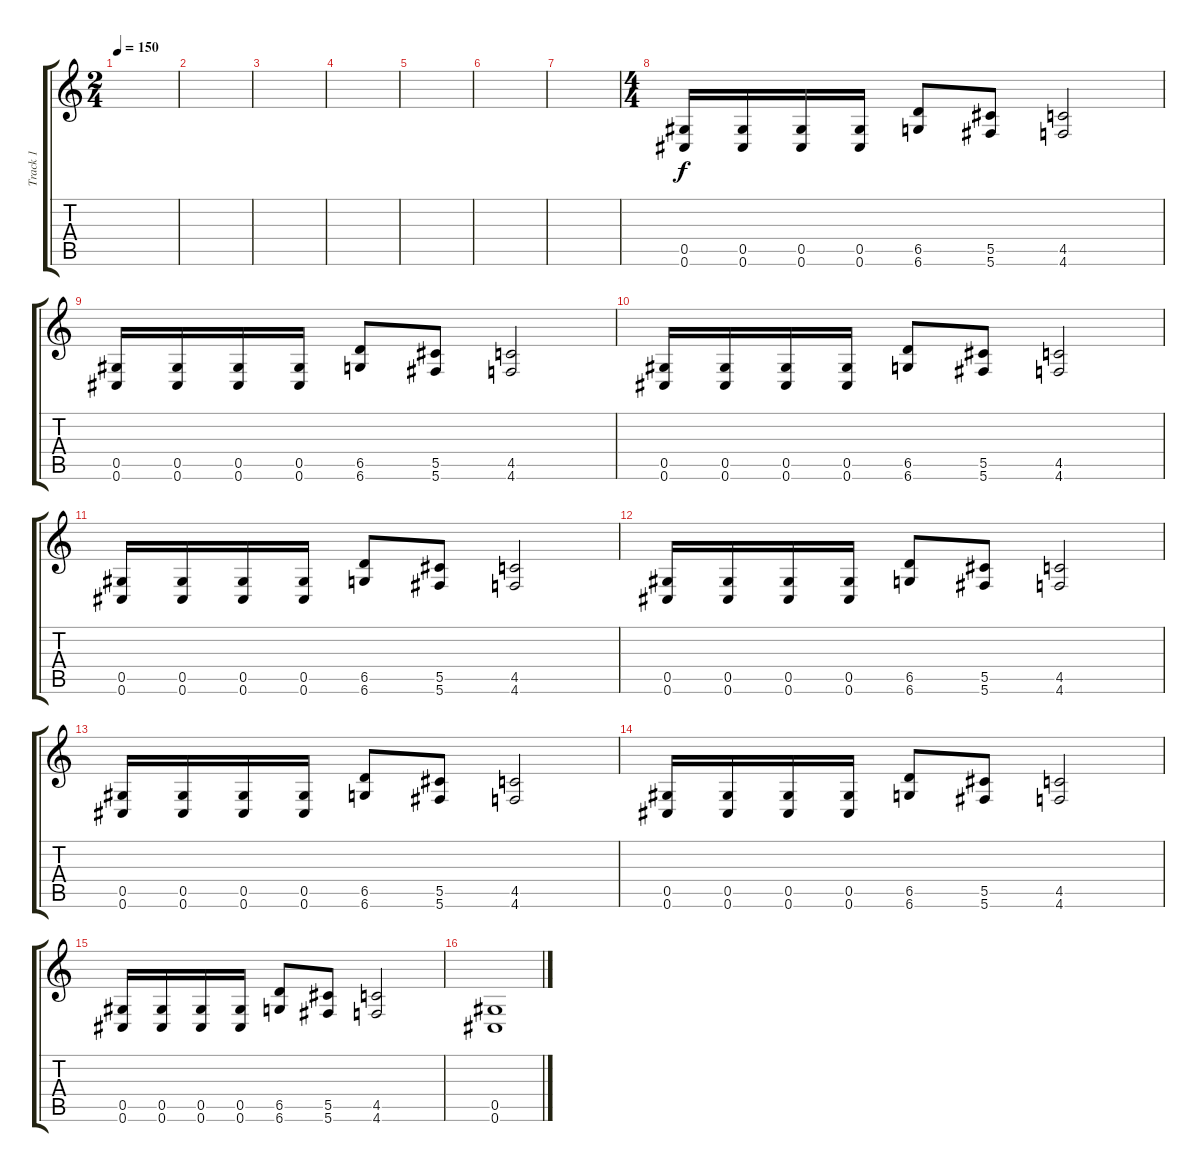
\track ("Track 1" "Track 1") {instrument distortionguitar}
\staff {score tabs}
\tuning (Eb4 Bb3 Gb3 Db3 Ab2 Db2) {hide}
\ts (2 4)
\tempo 150
\clef g2
\ks c
|
|
|
|
|
|
|
\ts (4 4)
(0.5 0.6).16 (0.5 0.6).16 (0.5 0.6).16 (0.5 0.6).16 (6.5 6.6).8 (5.5 5.6).8 (4.5 4.6).2 |
(0.5 0.6).16 (0.5 0.6).16 (0.5 0.6).16 (0.5 0.6).16 (6.5 6.6).8 (5.5 5.6).8 (4.5 4.6).2 |
(0.5 0.6).16 (0.5 0.6).16 (0.5 0.6).16 (0.5 0.6).16 (6.5 6.6).8 (5.5 5.6).8 (4.5 4.6).2 |
(0.5 0.6).16 (0.5 0.6).16 (0.5 0.6).16 (0.5 0.6).16 (6.5 6.6).8 (5.5 5.6).8 (4.5 4.6).2 |
(0.5 0.6).16 (0.5 0.6).16 (0.5 0.6).16 (0.5 0.6).16 (6.5 6.6).8 (5.5 5.6).8 (4.5 4.6).2 |
(0.5 0.6).16 (0.5 0.6).16 (0.5 0.6).16 (0.5 0.6).16 (6.5 6.6).8 (5.5 5.6).8 (4.5 4.6).2 |
(0.5 0.6).16 (0.5 0.6).16 (0.5 0.6).16 (0.5 0.6).16 (6.5 6.6).8 (5.5 5.6).8 (4.5 4.6).2 |
(0.5 0.6).16 (0.5 0.6).16 (0.5 0.6).16 (0.5 0.6).16 (6.5 6.6).8 (5.5 5.6).8 (4.5 4.6).2 |
(0.5 0.6).1
